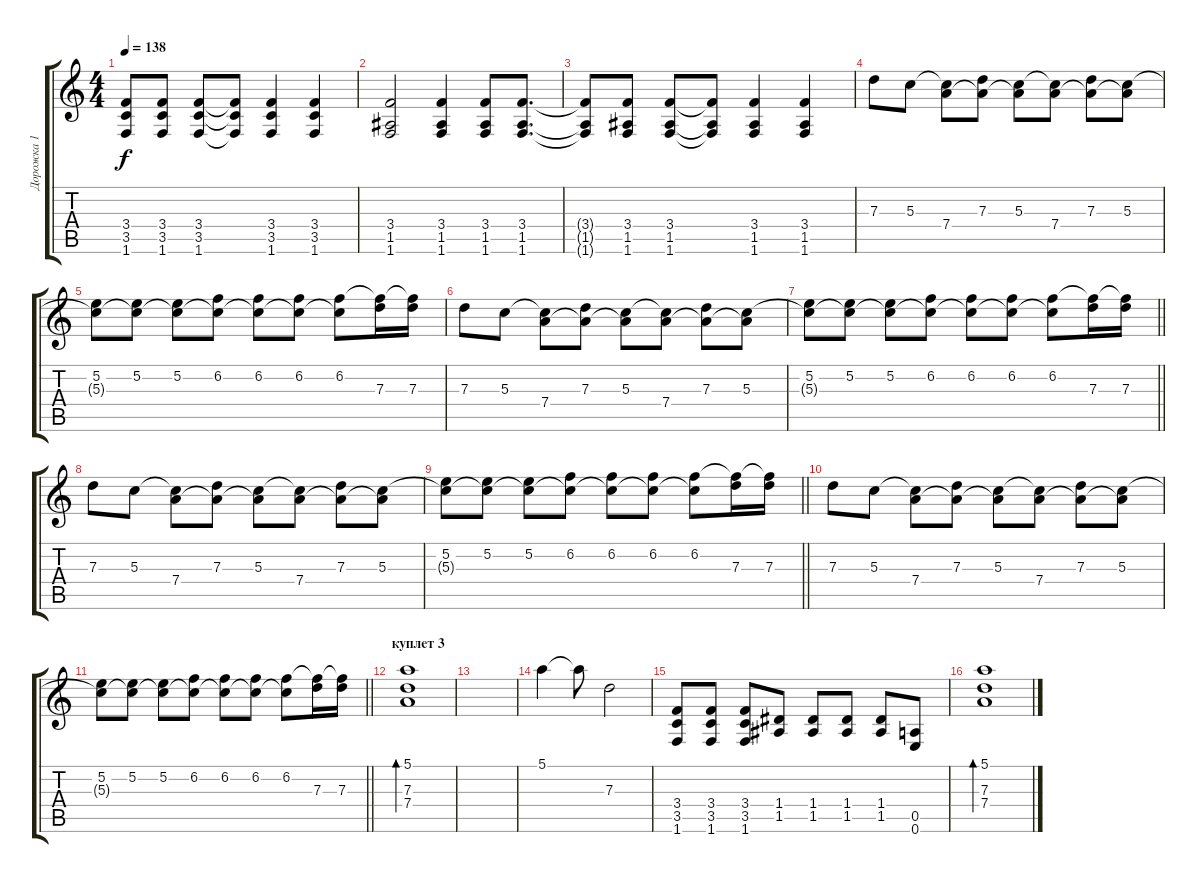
\track ("Дорожка 1" "Дорожка 1") {instrument acousticguitarsteel}
\staff {score tabs}
\tuning (E4 B3 G3 D3 A2 E2) {hide}
\ts (4 4)
\tempo 138
\clef g2
\ks c
(3.4{t} 3.5{t} 1.6{t}).8{dy f} (3.4 3.5 1.6).8 (3.4 3.5 1.6).8 (3.4{t} 3.5{t} 1.6{t}).8 (3.4 3.5 1.6).4 (3.4 3.5 1.6).4 |
(3.4 1.5 1.6).2 (3.4 1.5 1.6).4 (3.4 1.5 1.6).8 (3.4 1.5 1.6).8{d} |
(3.4{t} 1.5{t} 1.6{t}).8 (3.4 1.5 1.6).8 (3.4 1.5 1.6).8 (3.4{t} 1.5{t} 1.6{t}).8 (3.4 1.5 1.6).4 (3.4 1.5 1.6).4 |
7.3.8 5.3.8 (5.3{t} 7.4).8 (7.3 7.4{t}).8 (5.3 7.4{t}).8 (5.3{t} 7.4).8 (7.3 7.4{t}).8 (5.3 7.4{t}).8 |
(5.2 5.3{t}).8 (5.2 5.3{t}).8 (5.2 5.3{t}).8 (6.2 5.3{t}).8 (6.2 5.3{t}).8 (6.2 5.3{t}).8 (6.2 5.3{t}).8 (6.2{t} 7.3).16 (6.2{t} 7.3).16 |
7.3.8 5.3.8 (5.3{t} 7.4).8 (7.3 7.4{t}).8 (5.3 7.4{t}).8 (5.3{t} 7.4).8 (7.3 7.4{t}).8 (5.3 7.4{t}).8 |
\barLineRight lightlight
(5.2 5.3{t}).8 (5.2 5.3{t}).8 (5.2 5.3{t}).8 (6.2 5.3{t}).8 (6.2 5.3{t}).8 (6.2 5.3{t}).8 (6.2 5.3{t}).8 (6.2{t} 7.3).16 (6.2{t} 7.3).16 |
7.3.8 5.3.8 (5.3{t} 7.4).8 (7.3 7.4{t}).8 (5.3 7.4{t}).8 (5.3{t} 7.4).8 (7.3 7.4{t}).8 (5.3 7.4{t}).8 |
\barLineRight lightlight
(5.2 5.3{t}).8 (5.2 5.3{t}).8 (5.2 5.3{t}).8 (6.2 5.3{t}).8 (6.2 5.3{t}).8 (6.2 5.3{t}).8 (6.2 5.3{t}).8 (6.2{t} 7.3).16 (6.2{t} 7.3).16 |
7.3.8 5.3.8 (5.3{t} 7.4).8 (7.3 7.4{t}).8 (5.3 7.4{t}).8 (5.3{t} 7.4).8 (7.3 7.4{t}).8 (5.3 7.4{t}).8 |
\barLineRight lightlight
(5.2 5.3{t}).8 (5.2 5.3{t}).8 (5.2 5.3{t}).8 (6.2 5.3{t}).8 (6.2 5.3{t}).8 (6.2 5.3{t}).8 (6.2 5.3{t}).8 (6.2{t} 7.3).16 (6.2{t} 7.3).16 |
\section ("" "куплет 3")
(5.1 7.3 7.4).1{bd 240 volume 10} |
|
5.1.4 5.1{t}.8 7.3.2 |
(3.4 3.5 1.6).8 (3.4 3.5 1.6).8 (3.4 3.5 1.6).8 (1.4 1.5).8 (1.4 1.5).8 (1.4 1.5).8 (1.4 1.5).8 (0.5 0.6).8 |
(5.1 7.3 7.4).1{bd 240}
